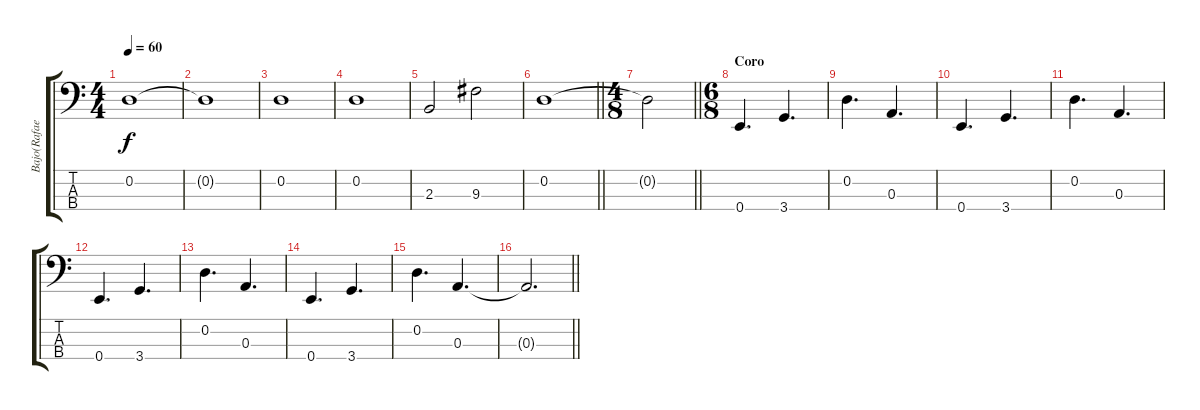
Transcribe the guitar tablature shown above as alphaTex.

\track ("Bajo(Rafael)" "Bajo(Rafae") {instrument electricbassfinger}
\staff {score tabs}
\tuning (G2 D2 A1 E1) {hide}
\ts (4 4)
\tempo 60
\clef f4
\ks c
0.2.1{dy f} |
0.2{t}.1 |
0.2.1 |
0.2.1 |
2.3.2 9.3.2 |
\barLineRight lightlight
0.2.1 |
\ts (4 8)
\section ("" "")
\barLineRight lightlight
0.2{t}.2 |
\ts (6 8)
\section ("" "Coro")
0.4.4{d} 3.4.4{d} |
0.2.4{d} 0.3.4{d} |
0.4.4{d} 3.4.4{d} |
0.2.4{d} 0.3.4{d} |
0.4.4{d} 3.4.4{d} |
0.2.4{d} 0.3.4{d} |
0.4.4{d} 3.4.4{d} |
0.2.4{d} 0.3.4{d} |
\section ("" "")
\barLineRight lightlight
0.3{t}.2{d}
